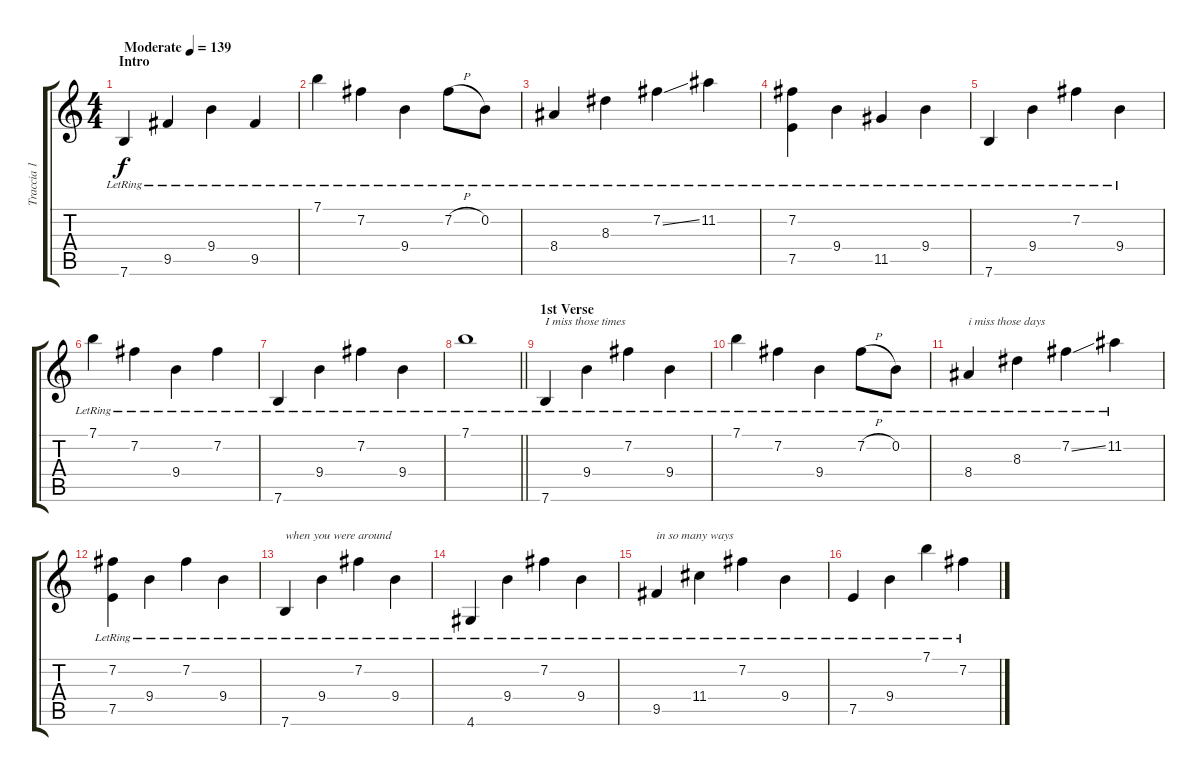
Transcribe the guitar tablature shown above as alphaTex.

\track ("Traccia 1" "Traccia 1") {instrument acousticguitarsteel}
\staff {score tabs}
\tuning (E4 B3 G3 D3 A2 E2) {hide}
\ts (4 4)
\section ("" "Intro")
\tempo (139 "Moderate")
\clef g2
\ks c
7.6{lr}.4{dy f instrument acousticguitarsteel} 9.5{lr}.4 9.4{lr}.4 9.5{lr}.4 |
7.1{lr}.4 7.2{lr}.4 9.4{lr}.4 7.2{h lr}.8 0.2{lr}.8 |
8.4{lr}.4 8.3{lr}.4 7.2{ss lr}.4 11.2{lr}.4 |
(7.2{lr} 7.5).4 9.4{lr}.4 11.5{lr}.4 9.4{lr}.4 |
7.6{lr}.4 9.4{lr}.4 7.2{lr}.4 9.4{lr}.4 |
7.1{lr}.4 7.2{lr}.4 9.4{lr}.4 7.2{lr}.4 |
7.6{lr}.4 9.4{lr}.4 7.2{lr}.4 9.4{lr}.4 |
\barLineRight lightlight
7.1{lr}.1 |
\section ("" "1st Verse")
7.6{lr}.4{txt "I miss those times"} 9.4{lr}.4 7.2{lr}.4 9.4{lr}.4 |
7.1{lr}.4 7.2{lr}.4 9.4{lr}.4 7.2{h lr}.8 0.2{lr}.8 |
8.4{lr}.4{txt "i miss those days"} 8.3{lr}.4 7.2{ss lr}.4 11.2{lr}.4 |
(7.2 7.5{lr}).4 9.4{lr}.4 7.2{lr}.4 9.4{lr}.4 |
7.6{lr}.4{txt "when you were around "} 9.4{lr}.4 7.2{lr}.4 9.4{lr}.4 |
4.6{lr}.4 9.4{lr}.4 7.2{lr}.4 9.4{lr}.4 |
9.5{lr}.4{txt "in so many ways"} 11.4{lr}.4 7.2{lr}.4 9.4{lr}.4 |
7.5{lr}.4 9.4{lr}.4 7.1{lr}.4 7.2{lr}.4
